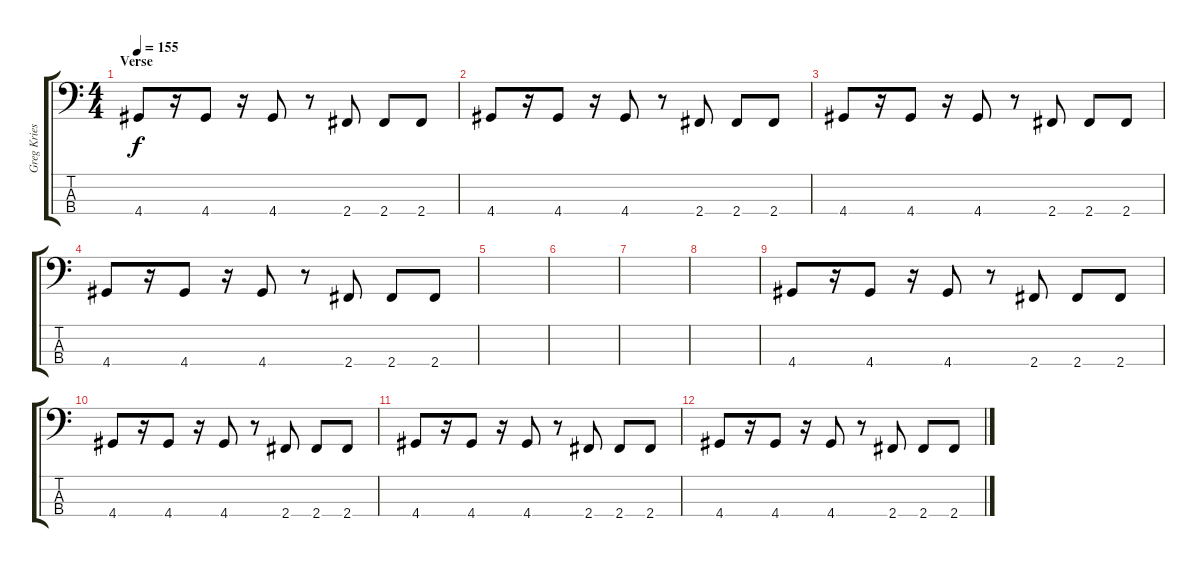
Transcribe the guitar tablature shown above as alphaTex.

\track ("Greg Kriesel - Bass" "Greg Kries") {instrument electricbasspick}
\staff {score tabs}
\tuning (G2 D2 A1 E1) {hide}
\ts (4 4)
\section ("" "Verse")
\tempo 155
\clef f4
\ks c
4.4.8{dy f} r.16 4.4.8 r.16 4.4.8 r.8 2.4.8 2.4.8 2.4.8 |
4.4.8 r.16 4.4.8 r.16 4.4.8 r.8 2.4.8 2.4.8 2.4.8 |
4.4.8 r.16 4.4.8 r.16 4.4.8 r.8 2.4.8 2.4.8 2.4.8 |
4.4.8 r.16 4.4.8 r.16 4.4.8 r.8 2.4.8 2.4.8 2.4.8 |
|
|
|
|
4.4.8 r.16 4.4.8 r.16 4.4.8 r.8 2.4.8 2.4.8 2.4.8 |
4.4.8 r.16 4.4.8 r.16 4.4.8 r.8 2.4.8 2.4.8 2.4.8 |
4.4.8 r.16 4.4.8 r.16 4.4.8 r.8 2.4.8 2.4.8 2.4.8 |
4.4.8 r.16 4.4.8 r.16 4.4.8 r.8 2.4.8 2.4.8 2.4.8
